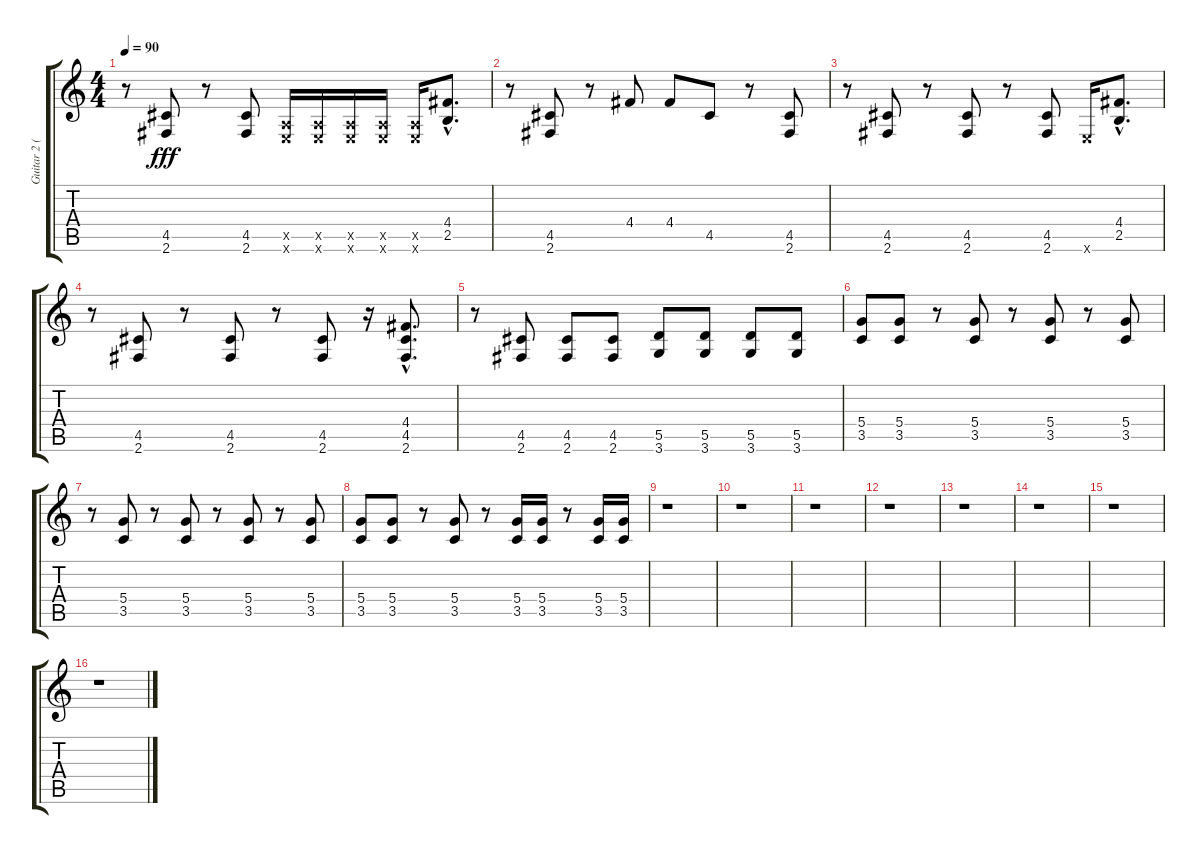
\track ("Guitar 2 (Rhythm)" "Guitar 2 (") {instrument distortionguitar}
\staff {score tabs}
\tuning (E4 B3 G3 D3 A2 E2) {hide}
\ts (4 4)
\tempo 90
\clef g2
\ks c
r.8{dy fff} (4.5 2.6).8 r.8 (4.5 2.6).8 (0.5{x} 0.6{x}).16 (0.5{x} 0.6{x}).16 (0.5{x} 0.6{x}).16 (0.5{x} 0.6{x}).16 (0.5{x} 0.6{x}).16 (4.4{hac} 2.5{hac}).8{d} |
r.8 (4.5 2.6).8 r.8 4.4.8 4.4.8 4.5.8 r.8 (4.5 2.6).8 |
r.8 (4.5 2.6).8 r.8 (4.5 2.6).8 r.8 (4.5 2.6).8 0.6{x}.16 (4.4{hac} 2.5{hac}).8{d} |
r.8 (4.5 2.6).8 r.8 (4.5 2.6).8 r.8 (4.5 2.6).8 r.16 (4.4{hac} 4.5{hac} 2.6{hac}).8{d} |
r.8 (4.5 2.6).8 (4.5 2.6).8 (4.5 2.6).8 (5.5 3.6).8 (5.5 3.6).8 (5.5 3.6).8 (5.5 3.6).8 |
(5.4 3.5).8 (5.4 3.5).8 r.8 (5.4 3.5).8 r.8 (5.4 3.5).8 r.8 (5.4 3.5).8 |
r.8 (5.4 3.5).8 r.8 (5.4 3.5).8 r.8 (5.4 3.5).8 r.8 (5.4 3.5).8 |
(5.4 3.5).8 (5.4 3.5).8 r.8 (5.4 3.5).8 r.8 (5.4 3.5).16 (5.4 3.5).16 r.8 (5.4 3.5).16 (5.4 3.5).16 |
r.1 |
r.1 |
r.1 |
r.1 |
r.1 |
r.1 |
r.1 |
r.1
